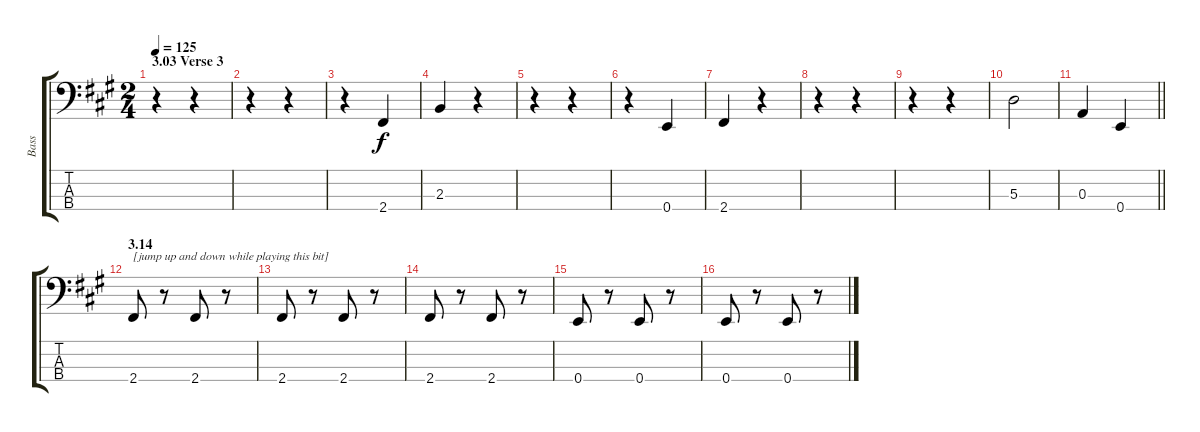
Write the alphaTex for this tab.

\track ("Bass" "Bass") {instrument electricbassfinger}
\staff {score tabs}
\tuning (G2 D2 A1 E1) {hide}
\ts (2 4)
\section ("" "3.03 Verse 3")
\tempo 125
\clef f4
\ks f#minor
r.4{dy f} r.4 |
r.4 r.4 |
r.4 2.4.4 |
2.3.4 r.4 |
r.4 r.4 |
r.4 0.4.4 |
2.4.4 r.4 |
r.4 r.4 |
r.4 r.4 |
5.3.2 |
\barLineRight lightlight
0.3.4 0.4.4 |
\section ("" "3.14")
2.4.8{txt "[jump up and down while playing this bit]"} r.8 2.4.8 r.8 |
2.4.8 r.8 2.4.8 r.8 |
2.4.8 r.8 2.4.8 r.8 |
0.4.8 r.8 0.4.8 r.8 |
0.4.8 r.8 0.4.8 r.8
